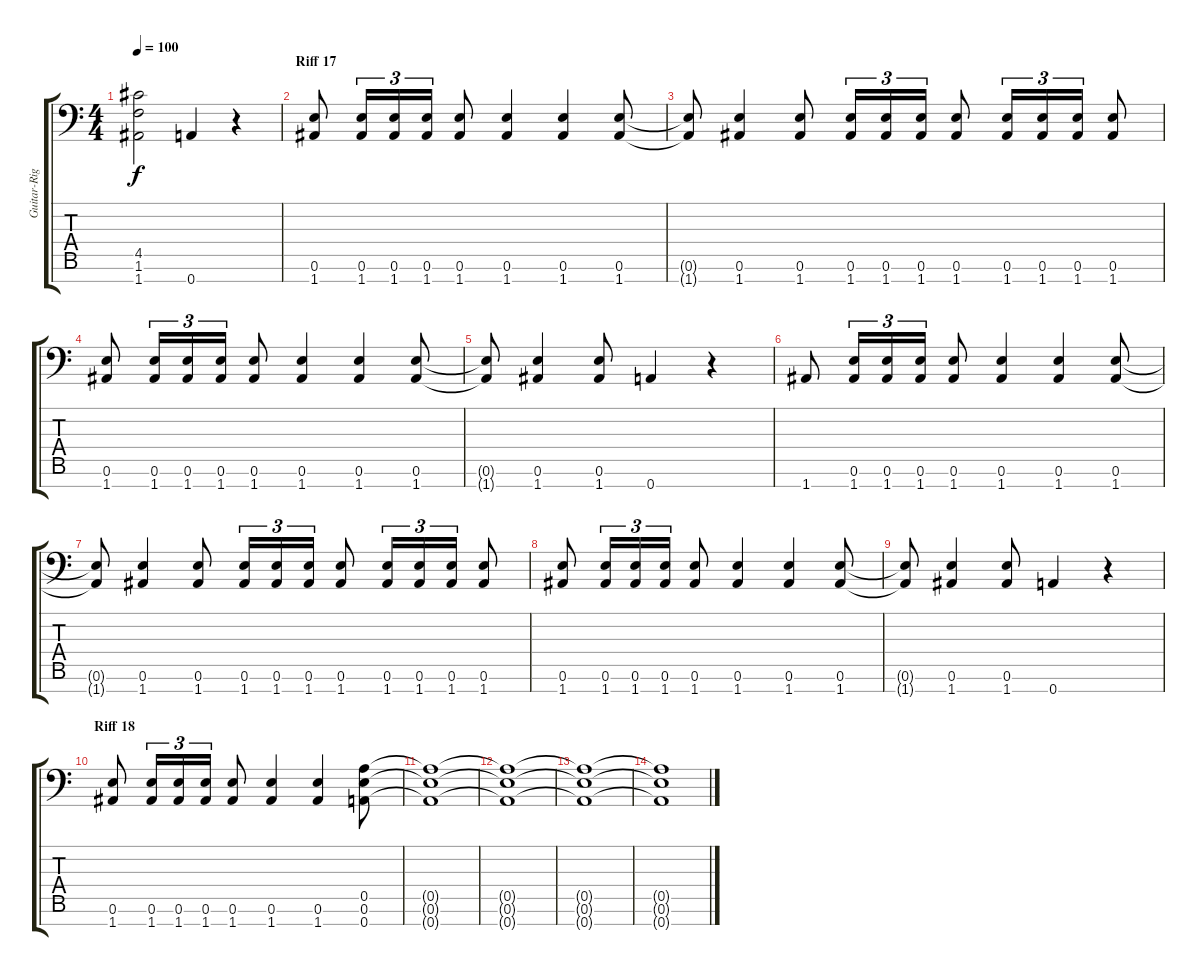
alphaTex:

\track ("Guitar-Right" "Guitar-Rig") {instrument distortionguitar}
\staff {score tabs}
\tuning (E4 B3 G3 D3 A2 E2 A1) {hide}
\ts (4 4)
\tempo 100
\clef f4
\ks c
(4.5{t} 1.6{t} 1.7{t}).2{dy f} 0.7.4 r.4 |
\section ("" "Riff 17")
(0.6 1.7).8 (0.6 1.7).16{tu (3 2)} (0.6 1.7).16{tu (3 2)} (0.6 1.7).16{tu (3 2)} (0.6 1.7).8 (0.6 1.7).4 (0.6 1.7).4 (0.6 1.7).8 |
(0.6{t} 1.7{t}).8 (0.6 1.7).4 (0.6 1.7).8 (0.6 1.7).16{tu (3 2)} (0.6 1.7).16{tu (3 2)} (0.6 1.7).16{tu (3 2)} (0.6 1.7).8 (0.6 1.7).16{tu (3 2)} (0.6 1.7).16{tu (3 2)} (0.6 1.7).16{tu (3 2)} (0.6 1.7).8 |
(0.6 1.7).8 (0.6 1.7).16{tu (3 2)} (0.6 1.7).16{tu (3 2)} (0.6 1.7).16{tu (3 2)} (0.6 1.7).8 (0.6 1.7).4 (0.6 1.7).4 (0.6 1.7).8 |
(0.6{t} 1.7{t}).8 (0.6 1.7).4 (0.6 1.7).8 0.7.4 r.4 |
1.7.8 (0.6 1.7).16{tu (3 2)} (0.6 1.7).16{tu (3 2)} (0.6 1.7).16{tu (3 2)} (0.6 1.7).8 (0.6 1.7).4 (0.6 1.7).4 (0.6 1.7).8 |
(0.6{t} 1.7{t}).8 (0.6 1.7).4 (0.6 1.7).8 (0.6 1.7).16{tu (3 2)} (0.6 1.7).16{tu (3 2)} (0.6 1.7).16{tu (3 2)} (0.6 1.7).8 (0.6 1.7).16{tu (3 2)} (0.6 1.7).16{tu (3 2)} (0.6 1.7).16{tu (3 2)} (0.6 1.7).8 |
(0.6 1.7).8 (0.6 1.7).16{tu (3 2)} (0.6 1.7).16{tu (3 2)} (0.6 1.7).16{tu (3 2)} (0.6 1.7).8 (0.6 1.7).4 (0.6 1.7).4 (0.6 1.7).8 |
(0.6{t} 1.7{t}).8 (0.6 1.7).4 (0.6 1.7).8 0.7.4 r.4 |
\section ("" "Riff 18")
(0.6 1.7).8 (0.6 1.7).16{tu (3 2)} (0.6 1.7).16{tu (3 2)} (0.6 1.7).16{tu (3 2)} (0.6 1.7).8 (0.6 1.7).4 (0.6 1.7).4 (0.5 0.6 0.7).8 |
(0.5{t} 0.6{t} 0.7{t}).1 |
(0.5{t} 0.6{t} 0.7{t}).1 |
(0.5{t} 0.6{t} 0.7{t}).1 |
(0.5{t} 0.6{t} 0.7{t}).1
